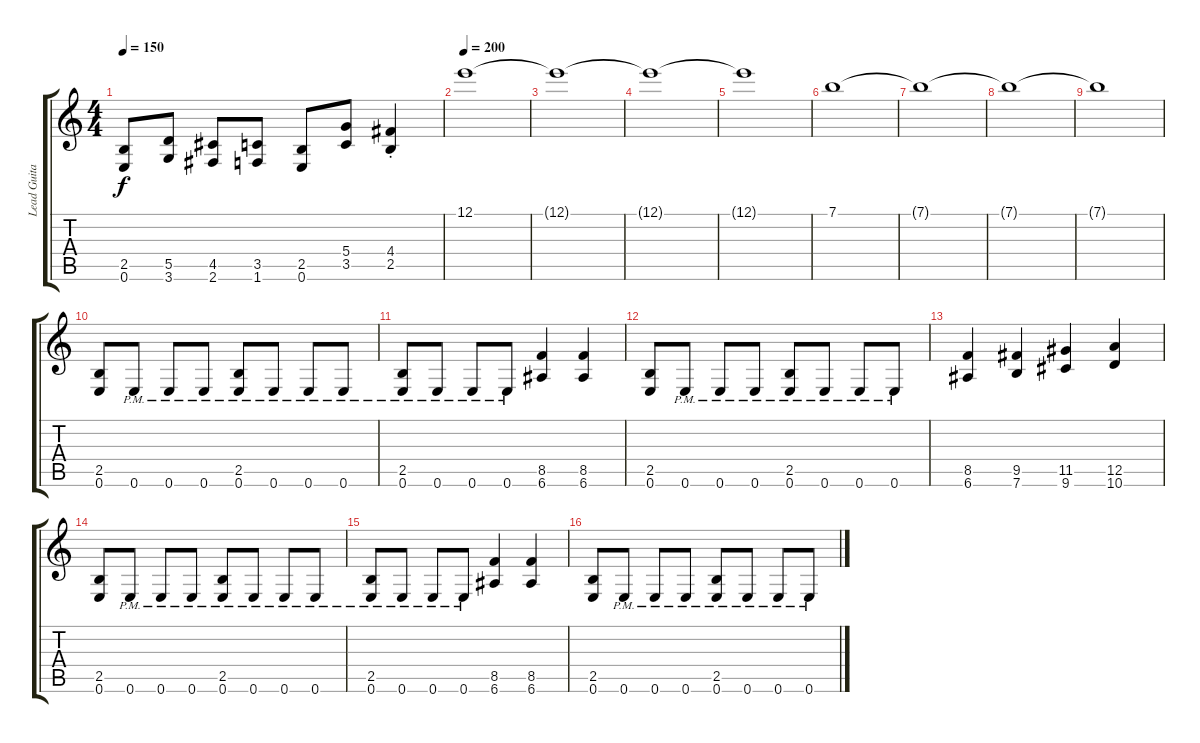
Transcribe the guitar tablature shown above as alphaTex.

\track ("Lead Guitar" "Lead Guita") {instrument distortionguitar}
\staff {score tabs}
\tuning (E4 B3 G3 D3 A2 E2) {hide}
\ts (4 4)
\tempo 150
\clef g2
\ks c
(2.5 0.6).8{dy f} (5.5 3.6).8 (4.5 2.6).8 (3.5 1.6).8 (2.5 0.6).8 (5.4 3.5).8 (4.4{st} 2.5{st}).4 |
\tempo 200
12.1.1 |
12.1{t}.1 |
12.1{t}.1 |
12.1{t}.1 |
7.1.1 |
7.1{t}.1 |
7.1{t}.1 |
7.1{t}.1 |
(2.5 0.6).8 0.6{pm}.8 0.6{pm}.8 0.6{pm}.8 (2.5{pm} 0.6{pm}).8 0.6{pm}.8 0.6{pm}.8 0.6{pm}.8 |
(2.5{pm} 0.6{pm}).8 0.6{pm}.8 0.6{pm}.8 0.6{pm}.8 (8.5 6.6).4 (8.5 6.6).4 |
(2.5 0.6).8 0.6{pm}.8 0.6{pm}.8 0.6{pm}.8 (2.5{pm} 0.6{pm}).8 0.6{pm}.8 0.6{pm}.8 0.6{pm}.8 |
(8.5 6.6).4 (9.5 7.6).4 (11.5 9.6).4 (12.5 10.6).4 |
(2.5 0.6).8 0.6{pm}.8 0.6{pm}.8 0.6{pm}.8 (2.5{pm} 0.6{pm}).8 0.6{pm}.8 0.6{pm}.8 0.6{pm}.8 |
(2.5{pm} 0.6{pm}).8 0.6{pm}.8 0.6{pm}.8 0.6{pm}.8 (8.5 6.6).4 (8.5 6.6).4 |
(2.5 0.6).8 0.6{pm}.8 0.6{pm}.8 0.6{pm}.8 (2.5{pm} 0.6{pm}).8 0.6{pm}.8 0.6{pm}.8 0.6{pm}.8
